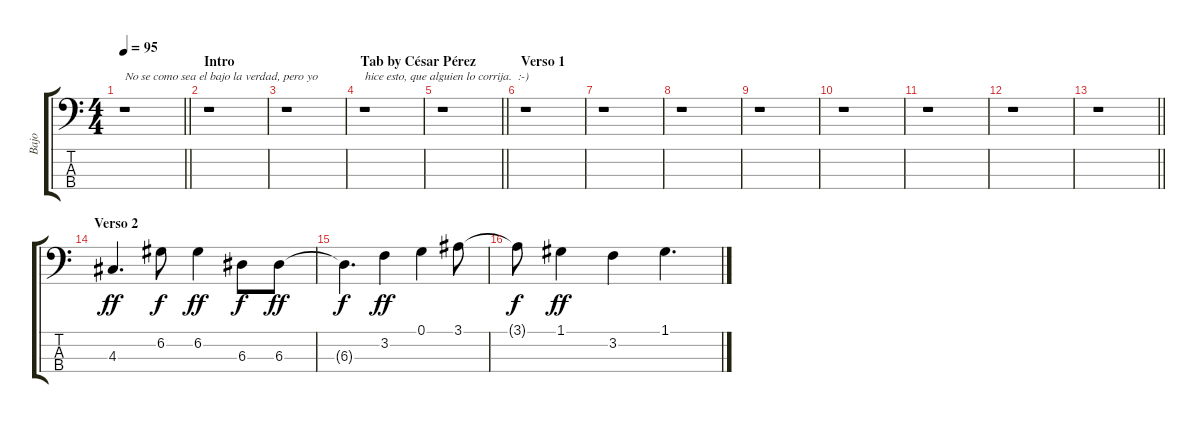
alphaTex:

\track ("Bajo" "Bajo") {instrument electricbassfinger}
\staff {score tabs}
\tuning (G2 D2 A1 E1) {hide}
\ts (4 4)
\tempo 95
\clef f4
\barLineRight lightlight
\ks c
r.1{txt "No se como sea el bajo la verdad, pero yo " dy ff instrument electricbassfinger} |
\section ("" "Intro                                    Tab by César Pérez")
r.1 |
r.1 |
r.1{txt "hice esto, que alguien lo corrija.  :-)"} |
\barLineRight lightlight
r.1 |
\section ("" "Verso 1")
r.1 |
r.1 |
r.1 |
r.1 |
r.1 |
r.1 |
r.1 |
\barLineRight lightlight
r.1 |
\section ("" "Verso 2")
4.3.4{d} 6.2.8{dy f} 6.2.4{dy ff} 6.3.8{dy f} 6.3.8{dy ff} |
6.3{t}.4{d dy f} 3.2.4{dy ff} 0.1.4 3.1.8 |
3.1{t}.8{dy f} 1.1.4{dy ff} 3.2.4 1.1.4{d}
